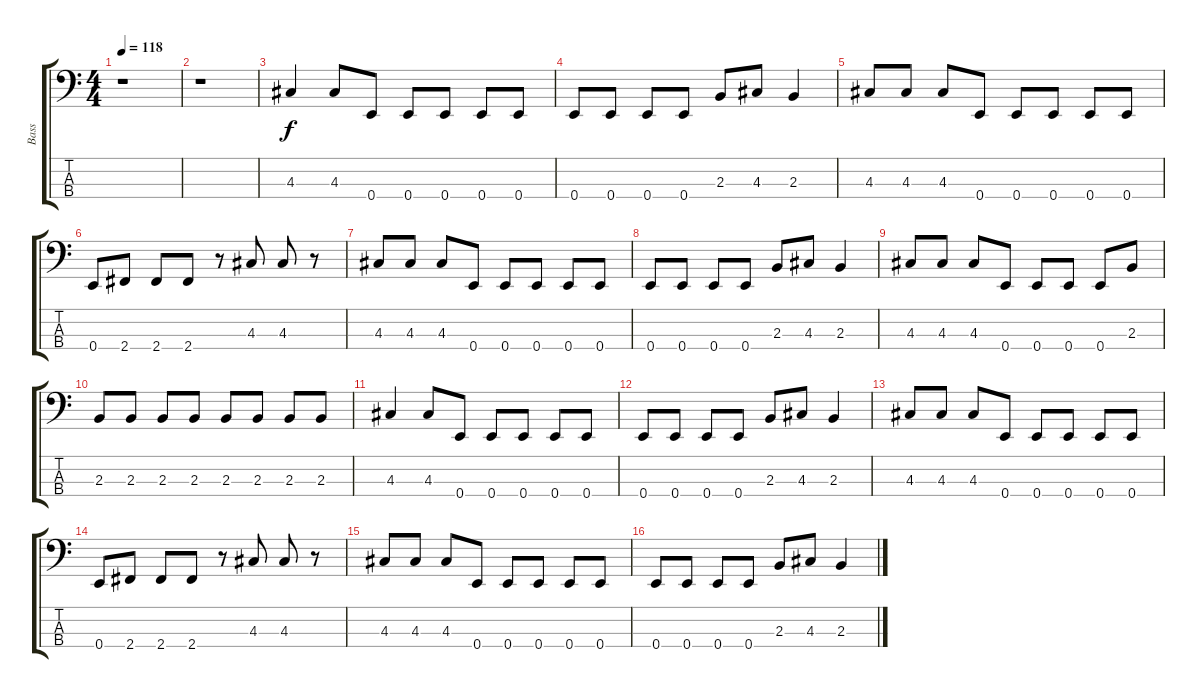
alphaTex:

\track ("Bass" "Bass") {instrument electricbassfinger}
\staff {score tabs}
\tuning (G2 D2 A1 E1) {hide}
\ts (4 4)
\tempo 118
\clef f4
\ks c
r.1{dy f} |
r.1 |
4.3.4 4.3.8 0.4.8 0.4.8 0.4.8 0.4.8 0.4.8 |
0.4.8 0.4.8 0.4.8 0.4.8 2.3.8 4.3.8 2.3.4 |
4.3.8 4.3.8 4.3.8 0.4.8 0.4.8 0.4.8 0.4.8 0.4.8 |
0.4.8 2.4.8 2.4.8 2.4.8 r.8 4.3.8 4.3.8 r.8 |
4.3.8 4.3.8 4.3.8 0.4.8 0.4.8 0.4.8 0.4.8 0.4.8 |
0.4.8 0.4.8 0.4.8 0.4.8 2.3.8 4.3.8 2.3.4 |
4.3.8 4.3.8 4.3.8 0.4.8 0.4.8 0.4.8 0.4.8 2.3.8 |
2.3.8 2.3.8 2.3.8 2.3.8 2.3.8 2.3.8 2.3.8 2.3.8 |
4.3.4 4.3.8 0.4.8 0.4.8 0.4.8 0.4.8 0.4.8 |
0.4.8 0.4.8 0.4.8 0.4.8 2.3.8 4.3.8 2.3.4 |
4.3.8 4.3.8 4.3.8 0.4.8 0.4.8 0.4.8 0.4.8 0.4.8 |
0.4.8 2.4.8 2.4.8 2.4.8 r.8 4.3.8 4.3.8 r.8 |
4.3.8 4.3.8 4.3.8 0.4.8 0.4.8 0.4.8 0.4.8 0.4.8 |
0.4.8 0.4.8 0.4.8 0.4.8 2.3.8 4.3.8 2.3.4
